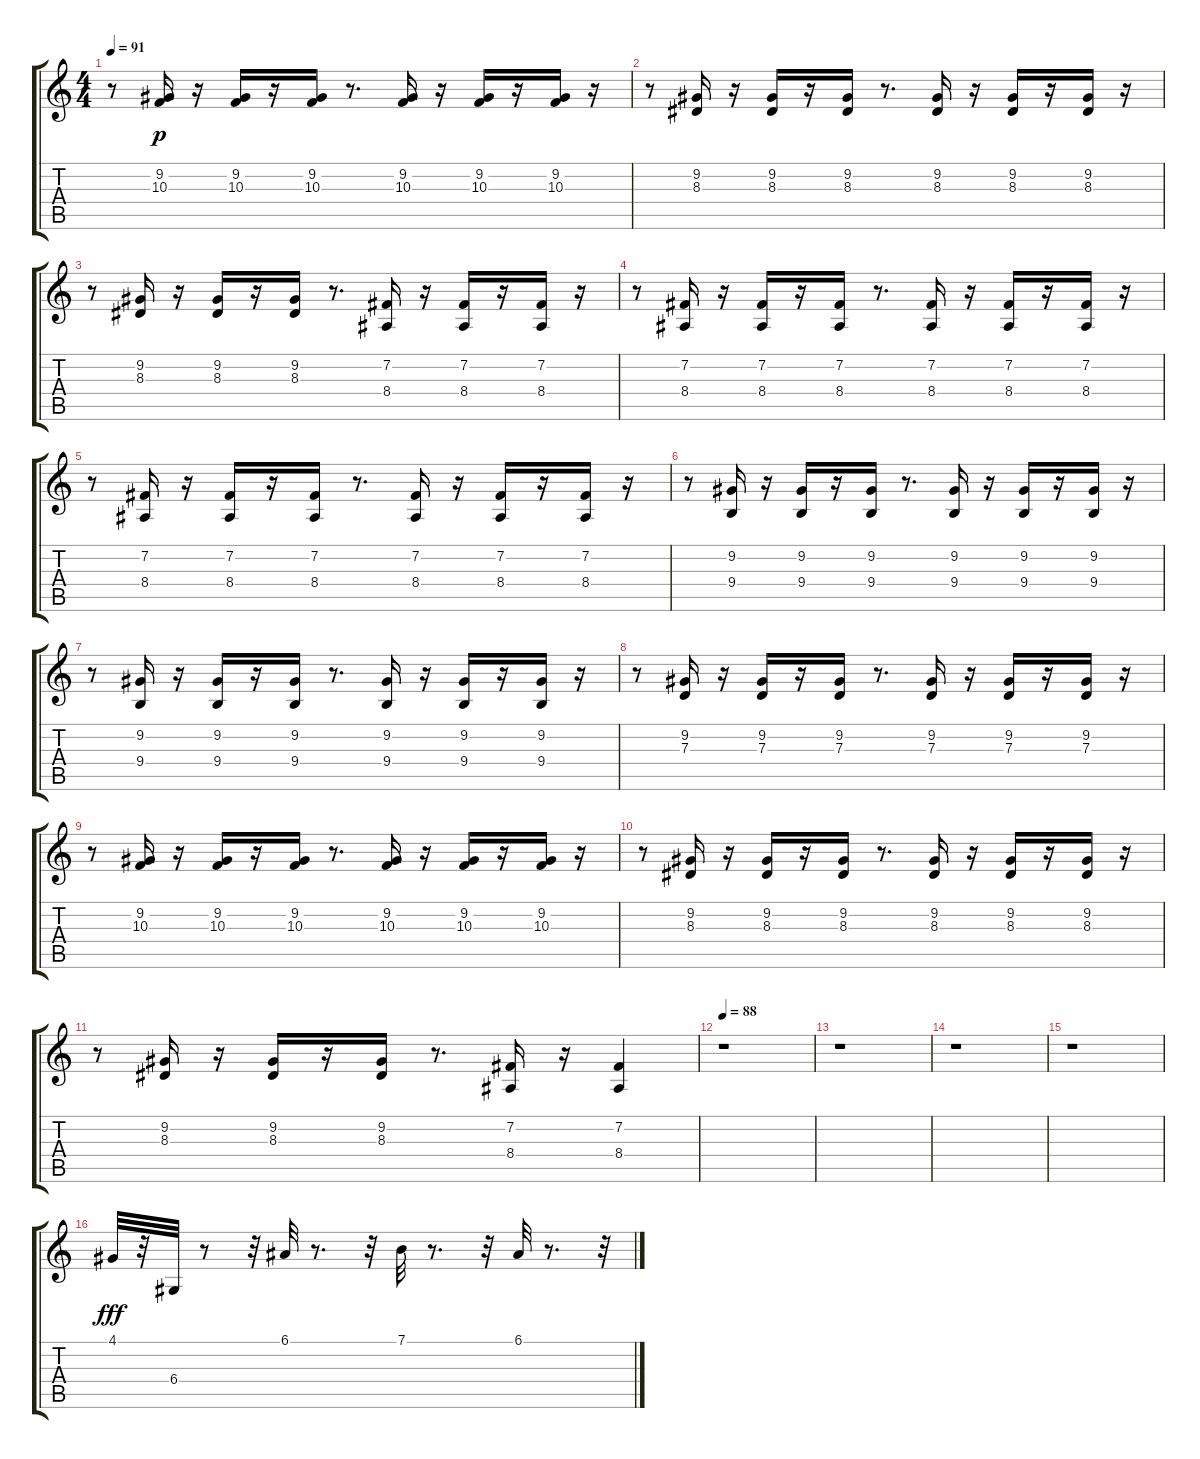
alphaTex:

\track "" {instrument stringensemble1}
\staff {score tabs}
\tuning (E4 B3 G3 D3 A2 E2) {hide}
\ts (4 4)
\tempo 91
\clef g2
\ks c
r.8{dy p} (9.2 10.3).16 r.16 (9.2 10.3).16 r.16 (9.2 10.3).16 r.8{d} (9.2 10.3).16 r.16 (9.2 10.3).16 r.16 (9.2 10.3).16 r.16 |
r.8 (9.2 8.3).16 r.16 (9.2 8.3).16 r.16 (9.2 8.3).16 r.8{d} (9.2 8.3).16 r.16 (9.2 8.3).16 r.16 (9.2 8.3).16 r.16 |
r.8 (9.2 8.3).16 r.16 (9.2 8.3).16 r.16 (9.2 8.3).16 r.8{d} (7.2 8.4).16 r.16 (7.2 8.4).16 r.16 (7.2 8.4).16 r.16 |
r.8 (7.2 8.4).16 r.16 (7.2 8.4).16 r.16 (7.2 8.4).16 r.8{d} (7.2 8.4).16 r.16 (7.2 8.4).16 r.16 (7.2 8.4).16 r.16 |
r.8 (7.2 8.4).16 r.16 (7.2 8.4).16 r.16 (7.2 8.4).16 r.8{d} (7.2 8.4).16 r.16 (7.2 8.4).16 r.16 (7.2 8.4).16 r.16 |
r.8 (9.2 9.4).16 r.16 (9.2 9.4).16 r.16 (9.2 9.4).16 r.8{d} (9.2 9.4).16 r.16 (9.2 9.4).16 r.16 (9.2 9.4).16 r.16 |
r.8 (9.2 9.4).16 r.16 (9.2 9.4).16 r.16 (9.2 9.4).16 r.8{d} (9.2 9.4).16 r.16 (9.2 9.4).16 r.16 (9.2 9.4).16 r.16 |
r.8 (9.2 7.3).16 r.16 (9.2 7.3).16 r.16 (9.2 7.3).16 r.8{d} (9.2 7.3).16 r.16 (9.2 7.3).16 r.16 (9.2 7.3).16 r.16 |
r.8 (9.2 10.3).16 r.16 (9.2 10.3).16 r.16 (9.2 10.3).16 r.8{d} (9.2 10.3).16 r.16 (9.2 10.3).16 r.16 (9.2 10.3).16 r.16 |
r.8 (9.2 8.3).16 r.16 (9.2 8.3).16 r.16 (9.2 8.3).16 r.8{d} (9.2 8.3).16 r.16 (9.2 8.3).16 r.16 (9.2 8.3).16 r.16 |
r.8 (9.2 8.3).16 r.16 (9.2 8.3).16 r.16 (9.2 8.3).16 r.8{d} (7.2 8.4).16 r.16 (7.2 8.4).4 |
\tempo 88
r.1 |
r.1 |
r.1 |
r.1 |
4.1.32{dy fff volume 16 instrument stringensemble1} r.32 6.4.32{volume 16} r.8 r.32 6.1.32 r.8{d} r.32 7.1.32 r.8{d} r.32 6.1.32 r.8{d} r.32
